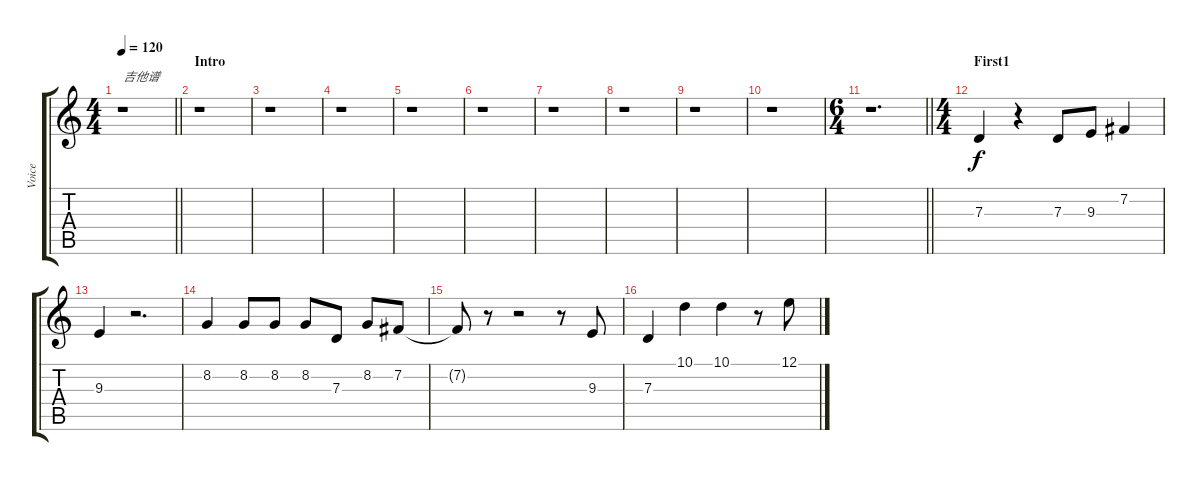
\track ("Voice" "Voice") {instrument synthvoice}
\staff {score tabs}
\tuning (E4 B3 G3 D3 A2 E2) {hide}
\ts (4 4)
\tempo 120
\clef g2
\barLineRight lightlight
\ks c
r.1{txt "吉他谱" dy f instrument synthvoice} |
\section ("" "Intro")
r.1 |
r.1 |
r.1 |
r.1 |
r.1 |
r.1 |
r.1 |
r.1 |
r.1 |
\ts (6 4)
\barLineRight lightlight
r.1{d} |
\ts (4 4)
\section ("" "First1")
7.3.4 r.4 7.3.8 9.3.8 7.2.4 |
9.3.4 r.2{d} |
8.2.4 8.2.8 8.2.8 8.2.8 7.3.8 8.2.8 7.2.8 |
7.2{t}.8 r.8 r.2 r.8 9.3.8 |
7.3.4 10.1.4 10.1.4 r.8 12.1.8
